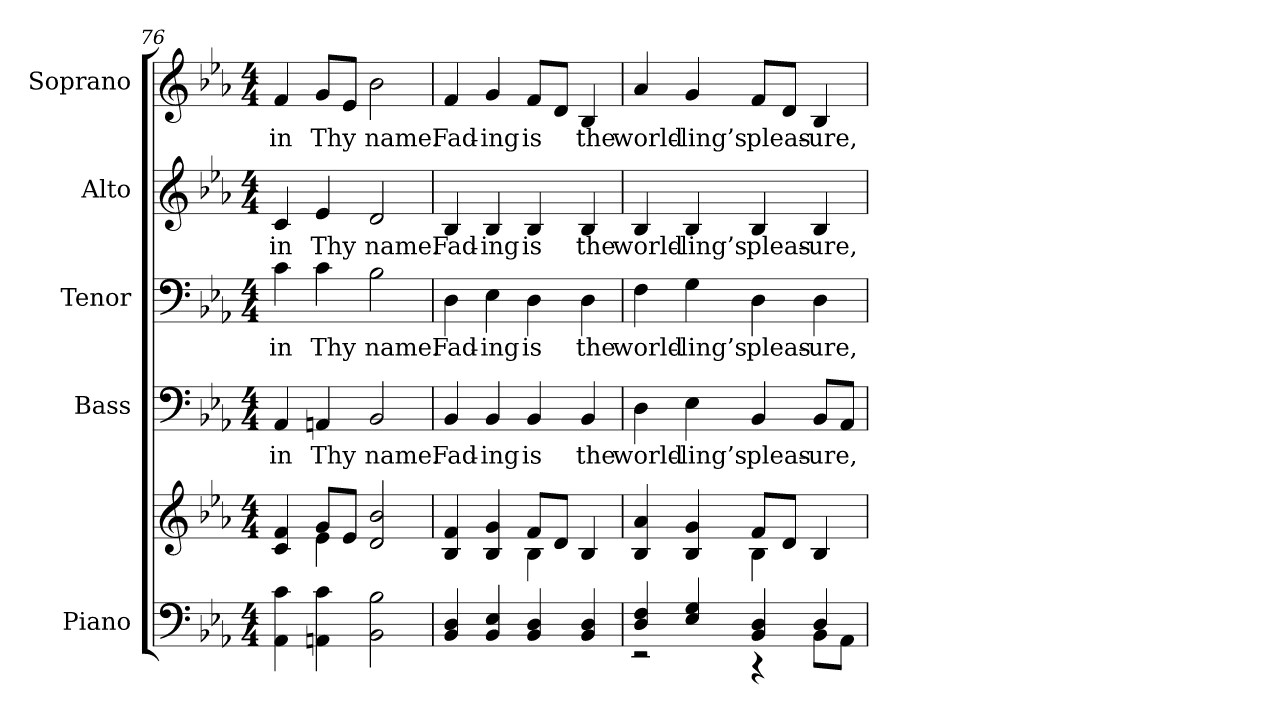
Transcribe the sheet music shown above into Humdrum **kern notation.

**kern	**kern	**kern	**text	**kern	**text	**kern	**text	**kern	**text
*part5	*part5	*part4	*part4	*part3	*part3	*part2	*part2	*part1	*part1
*staff6	*staff5	*staff4	*staff4	*staff3	*staff3	*staff2	*staff2	*staff1	*staff1
*I"Piano	*	*I"Bass	*	*I"Tenor	*	*I"Alto	*	*I"Soprano	*
*I'Pno.	*	*I'B.	*	*I'T.	*	*I'A.	*	*I'S.	*
*clefF4	*clefG2	*clefF4	*	*clefF4	*	*clefG2	*	*clefG2	*
*k[b-e-a-]	*k[b-e-a-]	*k[b-e-a-]	*	*k[b-e-a-]	*	*k[b-e-a-]	*	*k[b-e-a-]	*
*E-:	*E-:	*E-:	*	*E-:	*	*E-:	*	*E-:	*
*M4/4	*M4/4	*M4/4	*	*M4/4	*	*M4/4	*	*M4/4	*
=76	=76	=76	=76	=76	=76	=76	=76	=76	=76
*	*^	*	*	*	*	*	*	*	*
!	!	!	!	!LO:LY:b:color=#000000	!	!	!	!	!	!
!	!	!	!	!	!	!LO:LY:b:color=#000000	!	!	!	!
!	!	!	!	!	!	!	!	!LO:LY:b:color=#000000	!	!
!	!	!	!	!	!	!	!	!	!	!LO:LY:b:color=#000000
4AA-i\ 4ci	4ci/ 4fi	4ryy	4AA-i/	in	4ci\	in	4ci/	in	4fi/	in
!	!	!	!	!LO:LY:b:color=#000000	!	!	!	!	!	!
!	!	!	!	!	!	!LO:LY:b:color=#000000	!	!	!	!
!	!	!	!	!	!	!	!	!LO:LY:b:color=#000000	!	!
!	!	!	!	!	!	!	!	!	!	!LO:LY:b:color=#000000
4AAni\ 4ci	8gi/L	4e-i\	4AAni/	Thy	4ci\	Thy	4e-i/	Thy	8gi/L	Thy
.	8e-i/J	.	.	.	.	.	.	.	8e-i/J	.
!	!	!	!	!LO:LY:b:color=#000000	!	!	!	!	!	!
!	!	!	!	!	!	!LO:LY:b:color=#000000	!	!	!	!
!	!	!	!	!	!	!	!	!LO:LY:b:color=#000000	!	!
!	!	!	!	!	!	!	!	!	!	!LO:LY:b:color=#000000
2BB-i\ 2B-i	2di/ 2b-i	2ryy	2BB-i/	name.	2B-i\	name.	2di/	name.	2b-i\	name.
!!LO:PB:g=z
=77	=77	=77	=77	=77	=77	=77	=77	=77	=77	=77
!	!	!	!	!LO:LY:b:color=#000000	!	!	!	!	!	!
!	!	!	!	!	!	!LO:LY:b:color=#000000	!	!	!	!
!	!	!	!	!	!	!	!	!LO:LY:b:color=#000000	!	!
!	!	!	!	!	!	!	!	!	!	!LO:LY:b:color=#000000
4BB-i/ 4Di	4B-i/ 4fi	2ryy	4BB-i/	Fad-	4Di\	Fad-	4B-i/	Fad-	4fi/	Fad-
!	!	!	!	!LO:LY:b:color=#000000	!	!	!	!	!	!
!	!	!	!	!	!	!LO:LY:b:color=#000000	!	!	!	!
!	!	!	!	!	!	!	!	!LO:LY:b:color=#000000	!	!
!	!	!	!	!	!	!	!	!	!	!LO:LY:b:color=#000000
4BB-i/ 4E-i	4B-i/ 4gi	.	4BB-i/	-ing	4E-i\	-ing	4B-i/	-ing	4gi/	-ing
!	!	!	!	!LO:LY:b:color=#000000	!	!	!	!	!	!
!	!	!	!	!	!	!LO:LY:b:color=#000000	!	!	!	!
!	!	!	!	!	!	!	!	!LO:LY:b:color=#000000	!	!
!	!	!	!	!	!	!	!	!	!	!LO:LY:b:color=#000000
4BB-i/ 4Di	8fi/L	4B-i\	4BB-i/	is	4Di\	is	4B-i/	is	8fi/L	is
.	8di/J	.	.	.	.	.	.	.	8di/J	.
!	!	!	!	!LO:LY:b:color=#000000	!	!	!	!	!	!
!	!	!	!	!	!	!LO:LY:b:color=#000000	!	!	!	!
!	!	!	!	!	!	!	!	!LO:LY:b:color=#000000	!	!
!	!	!	!	!	!	!	!	!	!	!LO:LY:b:color=#000000
4BB-i/ 4Di	4B-i/	4ryy	4BB-i/	the	4Di\	the	4B-i/	the	4B-i/	the
=78	=78	=78	=78	=78	=78	=78	=78	=78	=78	=78
*^	*	*	*	*	*	*	*	*	*	*
!	!	!	!	!	!LO:LY:b:color=#000000	!	!	!	!	!	!
!	!	!	!	!	!	!	!LO:LY:b:color=#000000	!	!	!	!
!	!	!	!	!	!	!	!	!	!LO:LY:b:color=#000000	!	!
!	!	!	!	!	!	!	!	!	!	!	!LO:LY:b:color=#000000
4Di/ 4Fi	2r	4B-i/ 4a-i	2ryy	4Di\	world-	4Fi\	world-	4B-i/	world-	4a-i/	world-
!	!	!	!	!	!LO:LY:b:color=#000000	!	!	!	!	!	!
!	!	!	!	!	!	!	!LO:LY:b:color=#000000	!	!	!	!
!	!	!	!	!	!	!	!	!	!LO:LY:b:color=#000000	!	!
!	!	!	!	!	!	!	!	!	!	!	!LO:LY:b:color=#000000
4E-i/ 4Gi	.	4B-i/ 4gi	.	4E-i\	-ling’s	4Gi\	-ling’s	4B-i/	-ling’s	4gi/	-ling’s
!	!	!	!	!	!LO:LY:b:color=#000000	!	!	!	!	!	!
!	!	!	!	!	!	!	!LO:LY:b:color=#000000	!	!	!	!
!	!	!	!	!	!	!	!	!	!LO:LY:b:color=#000000	!	!
!	!	!	!	!	!	!	!	!	!	!	!LO:LY:b:color=#000000
4BB-i/ 4Di	4r	8fi/L	4B-i\	4BB-i/	pleas-	4Di\	pleas-	4B-i/	pleas-	8fi/L	pleas-
.	.	8di/J	.	.	.	.	.	.	.	8di/J	.
!	!	!	!	!	!LO:LY:b:color=#000000	!	!	!	!	!	!
!	!	!	!	!	!	!	!LO:LY:b:color=#000000	!	!	!	!
!	!	!	!	!	!	!	!	!	!LO:LY:b:color=#000000	!	!
!	!	!	!	!	!	!	!	!	!	!	!LO:LY:b:color=#000000
4Di/	8BB-i\L	4B-i/	4ryy	8BB-i/L	-ure,	4Di\	-ure,	4B-i/	-ure,	4B-i/	-ure,
.	8AA-i\J	.	.	8AA-i/J	.	.	.	.	.	.	.
*v	*v	*	*	*	*	*	*	*	*	*	*
*	*v	*v	*	*	*	*	*	*	*	*
=	=	=	=	=	=	=	=	=	=
*-	*-	*-	*-	*-	*-	*-	*-	*-	*-
